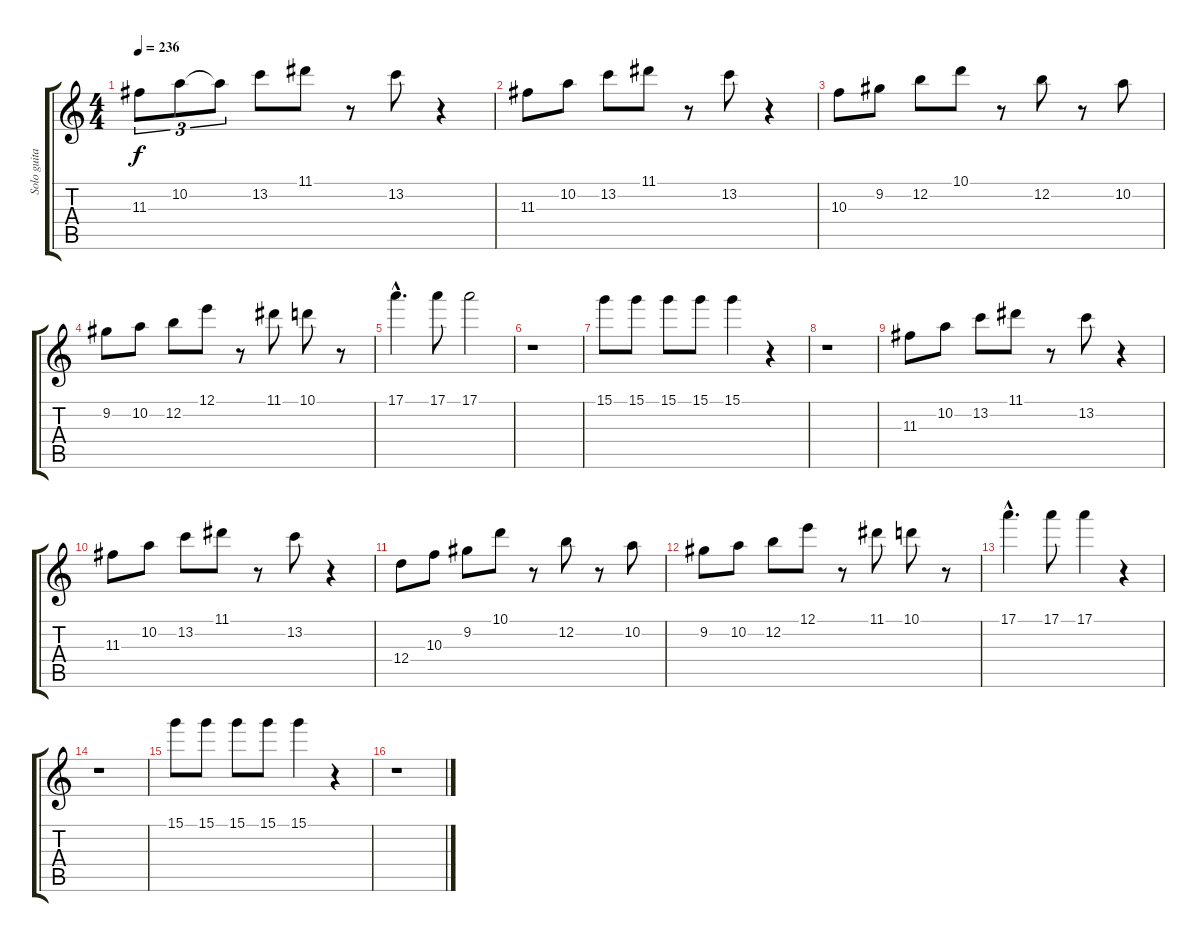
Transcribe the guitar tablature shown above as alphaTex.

\track ("Solo guitar" "Solo guita") {instrument acousticguitarsteel}
\staff {score tabs}
\tuning (E4 B3 G3 D3 A2 E2) {hide}
\ts (4 4)
\tempo 236
\clef g2
\ks c
11.3.8{tu (3 2) dy f instrument acousticguitarsteel} 10.2.8{tu (3 2)} 10.2{t}.8{tu (3 2)} 13.2.8 11.1.8 r.8 13.2.8 r.4 |
11.3.8 10.2.8 13.2.8 11.1.8 r.8 13.2.8 r.4 |
10.3.8 9.2.8 12.2.8 10.1.8 r.8 12.2.8 r.8 10.2.8 |
9.2.8 10.2.8 12.2.8 12.1.8 r.8 11.1.8 10.1.8 r.8 |
17.1{hac}.4{d} 17.1.8 17.1.2 |
r.1 |
15.1.8 15.1.8 15.1.8 15.1.8 15.1.4 r.4 |
r.1 |
11.3.8 10.2.8 13.2.8 11.1.8 r.8 13.2.8 r.4 |
11.3.8 10.2.8 13.2.8 11.1.8 r.8 13.2.8 r.4 |
12.4.8 10.3.8 9.2.8 10.1.8 r.8 12.2.8 r.8 10.2.8 |
9.2.8 10.2.8 12.2.8 12.1.8 r.8 11.1.8 10.1.8 r.8 |
17.1{hac}.4{d} 17.1.8 17.1.4 r.4 |
r.1 |
15.1.8 15.1.8 15.1.8 15.1.8 15.1.4 r.4 |
r.1
